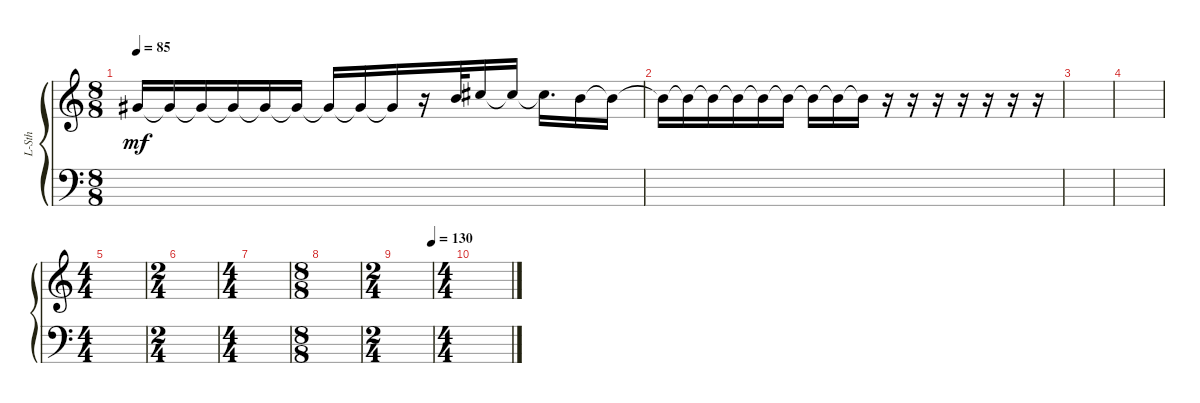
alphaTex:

\defaultSystemsLayout 4
\bracketExtendMode groupsimilarinstruments
\otherSystemsTrackNameOrientation horizontal
\track ("Mr. Hammer" "L-Sth") {instrument lead7fifths}
\staff {score}
\tuning (E4 B3 G3 D3 A2 E2)
\ts (8 8)
\tempo 85
\clef g2
\ks c
4.1{acc #}.16{dy mf} 4.1{t acc #}.16 4.1{t acc #}.16 4.1{t acc #}.16 4.1{t acc #}.16 4.1{t acc #}.16 4.1{t acc #}.16 4.1{t acc #}.16 4.1{t acc #}.16 r.16 7.1.32 9.1{acc #}.16 9.1{t acc #}.16 9.1{t acc #}.16{d} 7.1.16 7.1{t}.16 |
7.1{t}.16 7.1{t}.16 7.1{t}.16 7.1{t}.16 7.1{t}.16 7.1{t}.16 7.1{t}.16 7.1{t}.16 7.1{t}.16 r.16 r.16 r.16 r.16 r.16 r.16 r.16 |
|
|
\ts (4 4)
|
\ts (2 4)
|
\ts (4 4)
|
\ts (8 8)
|
\ts (2 4)
\tempo (130 1)
|
\ts (4 4)
|
|
|
|
|
|
\staff {score}
\tuning (E4 B3 G3 D3 A2 E2)
\clef f4
\ottava regular
\simile none
\ks c
|
|
|
|
|
|
|
|
|
|
|
|
|
|
|
